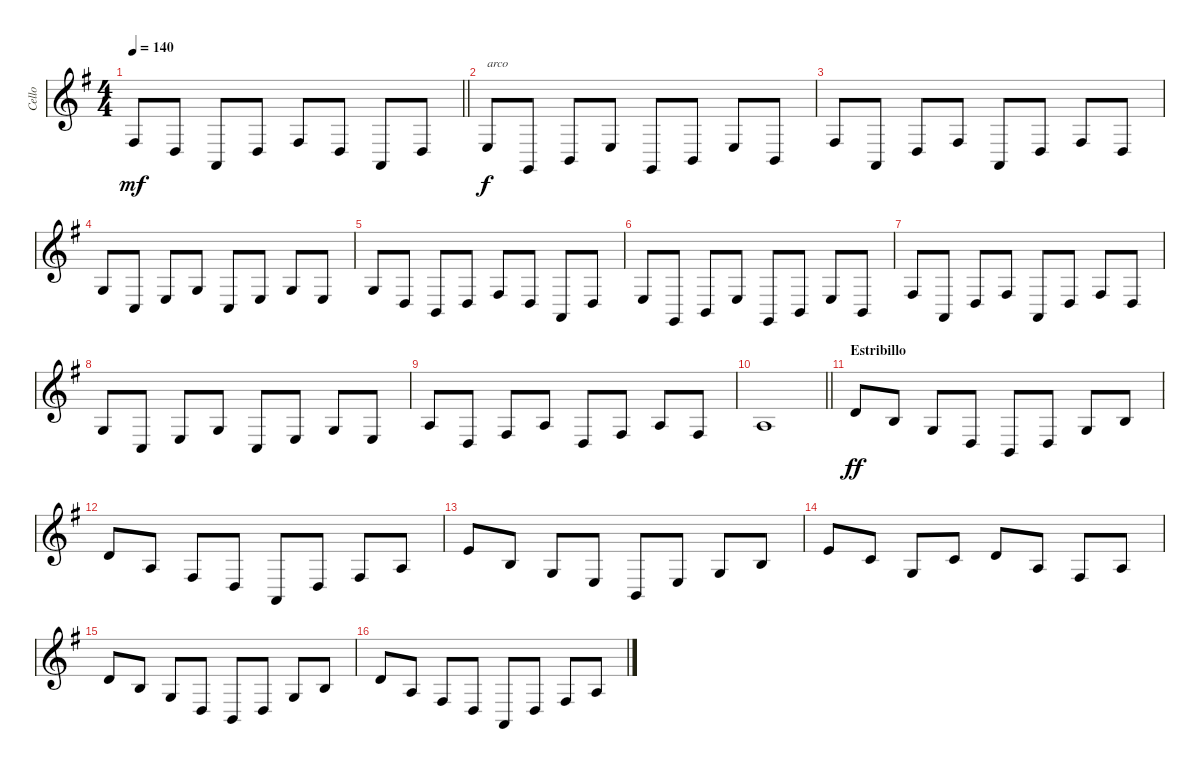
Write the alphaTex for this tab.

\track ("Cello" "Cello") {instrument stringensemble1}
\staff {score}
\tuning (A3 D3 G2 C2) {hide}
\ts (4 4)
\tempo 140
\clef g2
\barLineRight lightlight
\ks g
4.2.8{dy mf} 0.2.8 2.3.8 0.2.8 4.2.8 0.2.8 2.3.8 0.2.8 |
\section ("" "")
2.2.8{txt "arco" dy f instrument stringensemble1} 0.3.8 4.3.8 2.2.8 0.3.8 4.3.8 2.2.8 4.3.8 |
4.2.8 2.3.8 0.2.8 4.2.8 2.3.8 0.2.8 4.2.8 0.2.8 |
5.2.8 5.3.8 2.2.8 5.2.8 5.3.8 2.2.8 5.2.8 2.2.8 |
5.2.8 0.2.8 4.3.8 0.2.8 4.2.8 0.2.8 2.3.8 0.2.8 |
2.2.8 0.3.8 4.3.8 2.2.8 0.3.8 4.3.8 2.2.8 4.3.8 |
4.2.8 2.3.8 0.2.8 4.2.8 2.3.8 0.2.8 4.2.8 0.2.8 |
5.2.8 5.3.8 2.2.8 5.2.8 5.3.8 2.2.8 5.2.8 2.2.8 |
0.1.8 0.2.8 4.2.8 0.1.8 0.2.8 4.2.8 0.1.8 4.2.8 |
\barLineRight lightlight
0.1.1 |
\section ("" "Estribillo")
5.1.8{dy ff} 2.1.8 5.2.8 0.2.8 4.3.8 0.2.8 5.2.8 2.1.8 |
5.1.8 0.1.8 4.2.8 0.2.8 2.3.8 0.2.8 4.2.8 0.1.8 |
7.1.8 9.2.8 5.2.8 2.2.8 4.3.8 2.2.8 5.2.8 2.1.8 |
7.1.8 3.1.8 5.2.8 3.1.8 5.1.8 0.1.8 4.2.8 0.1.8 |
5.1.8 2.1.8 5.2.8 0.2.8 4.3.8 0.2.8 5.2.8 2.1.8 |
5.1.8 0.1.8 4.2.8 0.2.8 2.3.8 0.2.8 4.2.8 0.1.8
